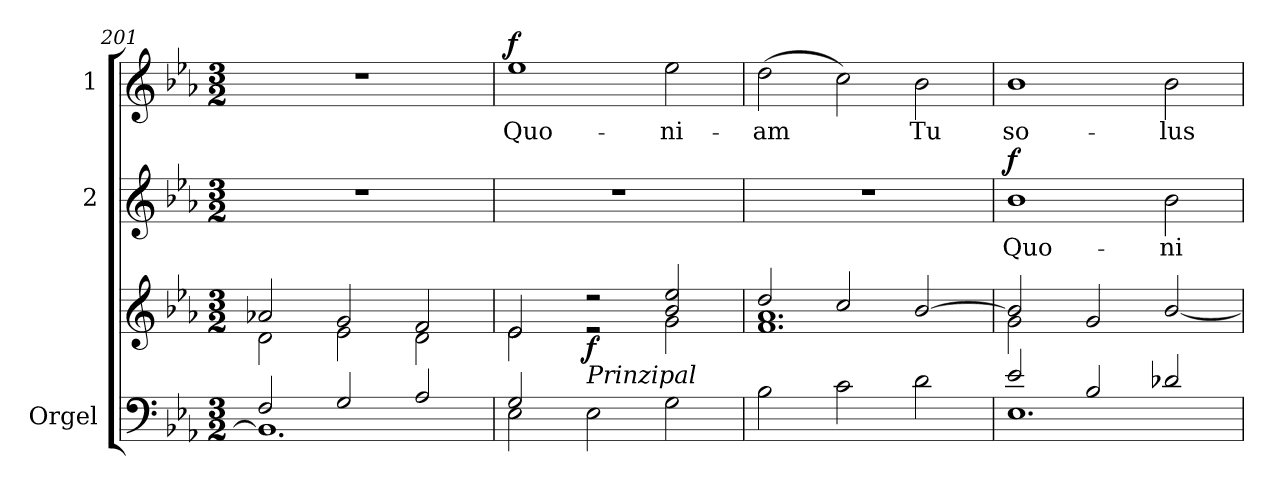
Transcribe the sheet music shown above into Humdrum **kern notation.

**kern	**kern	**dynam	**kern	**text	**dynam	**kern	**text	**dynam
*part3	*part3	*part3	*part2	*part2	*part2	*part1	*part1	*part1
*staff4	*staff3	*staff3/4	*staff2	*staff2	*staff2	*staff1	*staff1	*staff1
*I"Orgel	*	*	*I"2	*	*	*I"1	*	*
*I'Org.	*	*	*	*	*	*	*	*
*clefF4	*clefG2	*	*clefG2	*	*	*clefG2	*	*
*k[b-e-a-]	*k[b-e-a-]	*	*k[b-e-a-]	*	*	*k[b-e-a-]	*	*
*E-:	*E-:	*	*E-:	*	*	*E-:	*	*
*M3/2	*M3/2	*	*M3/2	*	*	*M3/2	*	*
=201	=201	=201	=201	=201	=201	=201	=201	=201
*^	*^	*	*	*	*	*	*	*
2F/	1.BB-]	2a-X/	2d\	.	1.r	.	.	1.r	.	.
2G/	.	2g/	2e-\	.	.	.	.	.	.	.
2A-/	.	2f/	2d\	.	.	.	.	.	.	.
=202	=202	=202	=202	=202	=202	=202	=202	=202	=202	=202
!	!	!	!	!	!	!	!	!	!LO:LY:b	!LO:DY:a
2G/	2E-\	2e-/	2e-\	.	1.r	.	.	1ee-	Quo-	f
!	!	!LO:TX:b:i:t=Prinzipal	!	!	!	!	!	!	!	!
!	!	!	!	!LO:DY:b	!	!	!	!	!	!
1ryy	2E-\	2r	2r	f	.	.	.	.	.	.
!	!	!	!	!	!	!	!	!	!LO:LY:b	!
.	2G\	2b-/ 2ee-/	2g\	.	.	.	.	2ee-\	-ni-	.
=203	=203	=203	=203	=203	=203	=203	=203	=203	=203	=203
!	!	!	!	!	!	!	!	!	!LO:LY:b	!
*v	*v	*	*	*	*	*	*	*	*	*
2B-\	2dd/	1.f 1.a-	.	1.r	.	.	(>2dd\	-am	.
2c\	2cc/	.	.	.	.	.	2cc\)	.	.
!	!	!	!	!	!	!	!	!LO:LY:b	!
2d\	[>2b-/	.	.	.	.	.	2b-\	Tu	.
=204	=204	=204	=204	=204	=204	=204	=204	=204	=204
*^	*	*	*	*	*	*	*	*	*
!	!	!	!	!	!	!LO:LY:b	!LO:DY:a	!	!LO:LY:b	!
2e-/	1.E-	2b-/]	2g\	.	1b-	Quo-	f	1b-	so-	.
2B-/	.	2g/	1ryy	.	.	.	.	.	.	.
!	!	!	!	!	!	!LO:LY:b	!	!	!LO:LY:b	!
2d-X/	.	[>2b-/	.	.	2b-\	-ni-	.	2b-\	-lus	.
*v	*v	*	*	*	*	*	*	*	*	*
*	*v	*v	*	*	*	*	*	*	*
=	=	=	=	=	=	=	=	=
*-	*-	*-	*-	*-	*-	*-	*-	*-
